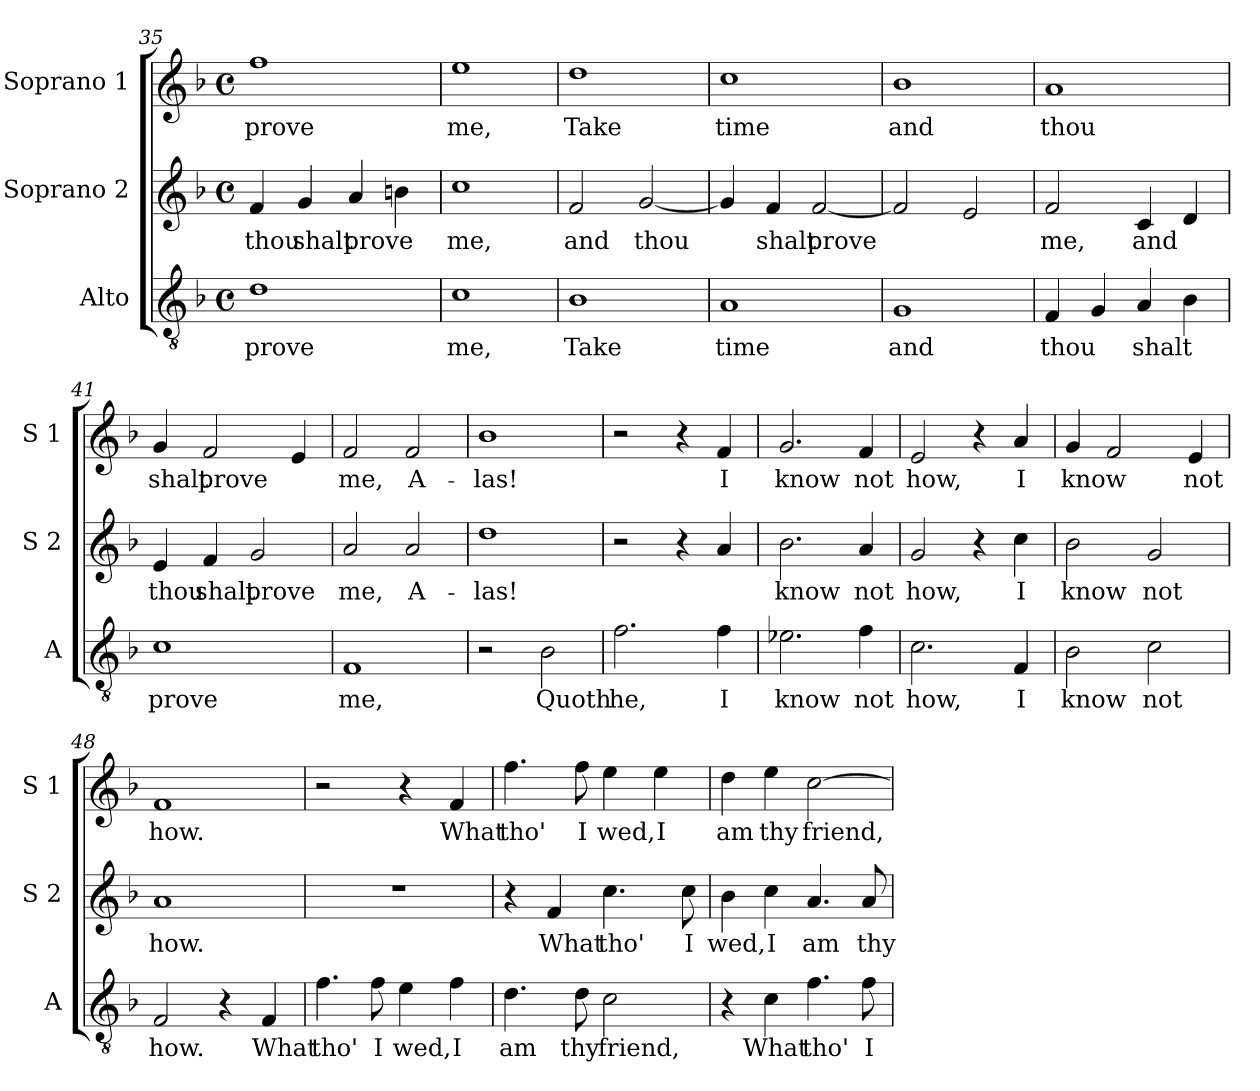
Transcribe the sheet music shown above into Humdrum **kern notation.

**kern	**text	**kern	**text	**kern	**text
*part3	*part3	*part2	*part2	*part1	*part1
*staff3	*staff3	*staff2	*staff2	*staff1	*staff1
*I"Alto	*	*I"Soprano 2	*	*I"Soprano 1	*
*I'A	*	*I'S 2	*	*I'S 1	*
!!LO:LB:g=z
*clefGv2	*	*clefG2	*	*clefG2	*
*k[b-]	*	*k[b-]	*	*k[b-]	*
*F:	*	*F:	*	*F:	*
*M4/4	*	*M4/4	*	*M4/4	*
*met(c)	*	*met(c)	*	*met(c)	*
=35	=35	=35	=35	=35	=35
!	!LO:LY:b	!	!LO:LY:b	!	!LO:LY:b
1d	prove	4f/	thou	1ff	prove
!	!	!	!LO:LY:b	!	!
.	.	4g/	shalt	.	.
!	!	!	!LO:LY:b	!	!
.	.	4a/	prove	.	.
.	.	4bn\	.	.	.
=36	=36	=36	=36	=36	=36
!	!LO:LY:b	!	!LO:LY:b	!	!LO:LY:b
1c	me,	1cc	me,	1ee	me,
=37	=37	=37	=37	=37	=37
!	!LO:LY:b	!	!LO:LY:b	!	!LO:LY:b
1B-	Take	2f/	and	1dd	Take
!	!	!	!LO:LY:b	!	!
.	.	[2g/	thou	.	.
=38	=38	=38	=38	=38	=38
!	!LO:LY:b	!	!	!	!LO:LY:b
1A	time	4g/]	.	1cc	time
!	!	!	!LO:LY:b	!	!
.	.	4f/	shalt	.	.
!	!	!	!LO:LY:b	!	!
.	.	[2f/	prove	.	.
=39	=39	=39	=39	=39	=39
!	!LO:LY:b	!	!	!	!LO:LY:b
1G	and	2f/]	.	1b-	and
.	.	2e/	.	.	.
=40	=40	=40	=40	=40	=40
!	!LO:LY:b	!	!LO:LY:b	!	!LO:LY:b
4F/	thou	2f/	me,	1a	thou
4G/	.	.	.	.	.
!	!LO:LY:b	!	!LO:LY:b	!	!
4A/	shalt	4c/	and	.	.
4B-\	.	4d/	.	.	.
=41	=41	=41	=41	=41	=41
!	!LO:LY:b	!	!LO:LY:b	!	!LO:LY:b
1c	prove	4e/	thou	4g/	shalt
!	!	!	!LO:LY:b	!	!LO:LY:b
.	.	4f/	shalt	2f/	prove
!	!	!	!LO:LY:b	!	!
.	.	2g/	prove	.	.
.	.	.	.	4e/	.
!!LO:LB:g=z
=42	=42	=42	=42	=42	=42
!	!LO:LY:b	!	!LO:LY:b	!	!LO:LY:b
1F	me,	2a/	me,	2f/	me,
!	!	!	!LO:LY:b	!	!LO:LY:b
.	.	2a/	A-	2f/	A-
=43	=43	=43	=43	=43	=43
!	!	!	!LO:LY:b	!	!LO:LY:b
2r	.	1dd	-las!	1b-	-las!
!	!LO:LY:b	!	!	!	!
2B-\	Quoth	.	.	.	.
=44	=44	=44	=44	=44	=44
!	!LO:LY:b	!	!	!	!
2.f\	he,	2r	.	2r	.
.	.	4r	.	4r	.
!	!LO:LY:b	!	!	!	!LO:LY:b
4f\	I	4a/	.	4f/	I
=45	=45	=45	=45	=45	=45
!	!LO:LY:b	!	!LO:LY:b	!	!LO:LY:b
2.e-X\	know	2.b-\	know	2.g/	know
!	!LO:LY:b	!	!LO:LY:b	!	!LO:LY:b
4f\	not	4a/	not	4f/	not
=46	=46	=46	=46	=46	=46
!	!LO:LY:b	!	!LO:LY:b	!	!LO:LY:b
2.c\	how,	2g/	how,	2e/	how,
.	.	4r	.	4r	.
!	!LO:LY:b	!	!LO:LY:b	!	!LO:LY:b
4F/	I	4cc\	I	4a/	I
=47	=47	=47	=47	=47	=47
!	!LO:LY:b	!	!LO:LY:b	!	!LO:LY:b
2B-\	know	2b-\	know	4g/	know
.	.	.	.	2f/	.
!	!LO:LY:b	!	!LO:LY:b	!	!
2c\	not	2g/	not	.	.
!	!	!	!	!	!LO:LY:b
.	.	.	.	4e/	not
=48	=48	=48	=48	=48	=48
!	!LO:LY:b	!	!LO:LY:b	!	!LO:LY:b
2F/	how.	1a	how.	1f	how.
4r	.	.	.	.	.
!	!LO:LY:b	!	!	!	!
4F/	What	.	.	.	.
!!LO:PB:g=z
=49	=49	=49	=49	=49	=49
!	!LO:LY:b	!	!	!	!
4.f\	tho'	1r	.	2r	.
!	!LO:LY:b	!	!	!	!
8f\	I	.	.	.	.
!	!LO:LY:b	!	!	!	!
4e\	wed,	.	.	4r	.
!	!LO:LY:b	!	!	!	!LO:LY:b
4f\	I	.	.	4f/	What
=50	=50	=50	=50	=50	=50
!	!LO:LY:b	!	!	!	!LO:LY:b
4.d\	am	4r	.	4.ff\	tho'
!	!	!	!LO:LY:b	!	!
.	.	4f/	What	.	.
!	!LO:LY:b	!	!	!	!LO:LY:b
8d\	thy	.	.	8ff\	I
!	!LO:LY:b	!	!LO:LY:b	!	!LO:LY:b
2c\	friend,	4.cc\	tho'	4ee\	wed,
!	!	!	!	!	!LO:LY:b
.	.	.	.	4ee\	I
!	!	!	!LO:LY:b	!	!
.	.	8cc\	I	.	.
=51	=51	=51	=51	=51	=51
!	!	!	!LO:LY:b	!	!LO:LY:b
4r	.	4b-\	wed,	4dd\	am
!	!LO:LY:b	!	!LO:LY:b	!	!LO:LY:b
4c\	What	4cc\	I	4ee\	thy
!	!LO:LY:b	!	!LO:LY:b	!	!LO:LY:b
4.f\	tho'	4.a/	am	[2cc\	friend,
!	!LO:LY:b	!	!LO:LY:b	!	!
8f\	I	8a/	thy	.	.
=	=	=	=	=	=
*-	*-	*-	*-	*-	*-
